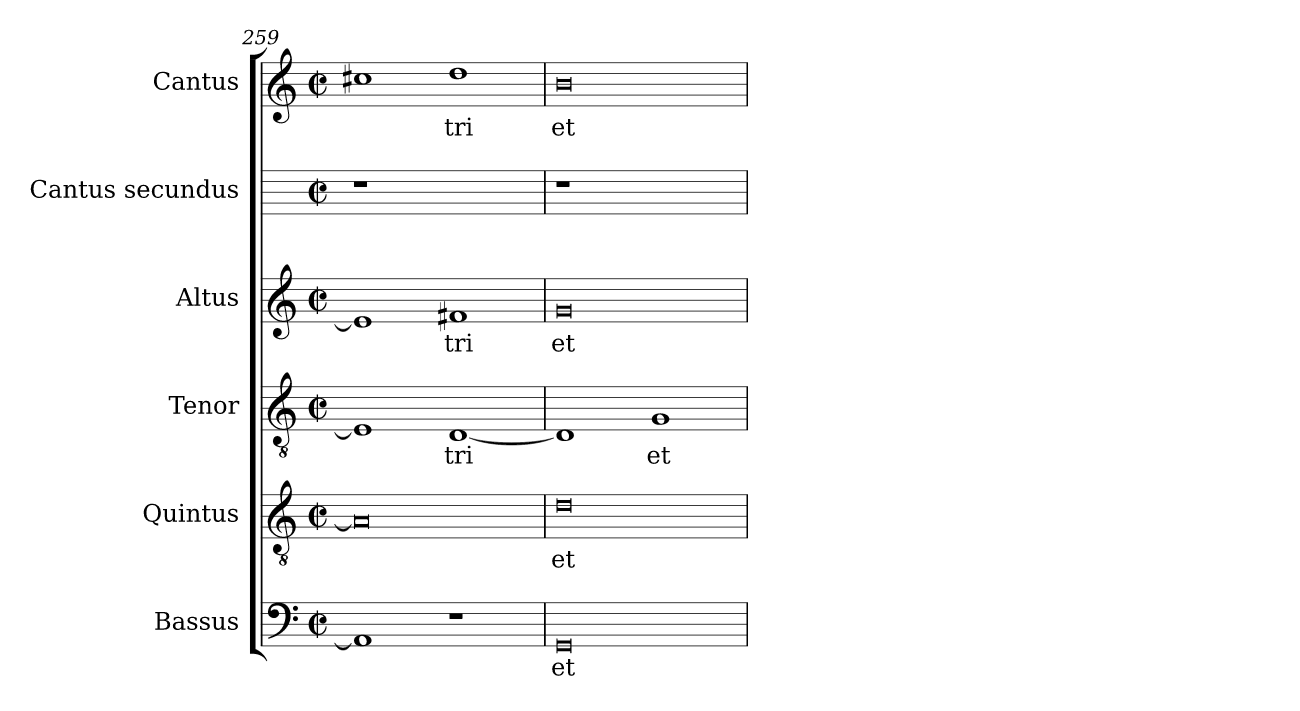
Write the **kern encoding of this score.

**kern	**text	**kern	**text	**kern	**text	**kern	**text	**kern	**kern	**text
*part6	*part6	*part5	*part5	*part4	*part4	*part3	*part3	*part2	*part1	*part1
*staff6	*staff6	*staff5	*staff5	*staff4	*staff4	*staff3	*staff3	*staff2	*staff1	*staff1
*I"Bassus	*	*I"Quintus	*	*I"Tenor	*	*I"Altus	*	*I"Cantus  secundus	*I"Cantus	*
*I'B	*	*I'Q	*	*I'T	*	*I'A	*	*	*I'C	*
*clefF4	*	*clefGv2	*	*clefGv2	*	*clefG2	*	*	*clefG2	*
*k[]	*	*k[]	*	*k[]	*	*k[]	*	*k[]	*k[]	*
*C:	*	*C:	*	*C:	*	*C:	*	*C:	*C:	*
*M2/2	*	*M2/2	*	*M2/2	*	*M2/2	*	*M2/2	*M2/2	*
*met(c|)	*	*met(c|)	*	*met(c|)	*	*met(c|)	*	*met(c|)	*met(c|)	*
=259	=259	=259	=259	=259	=259	=259	=259	=259	=259	=259
!	!LO:LY:b:cj	!	!LO:LY:b:cj	!	!LO:LY:b:cj	!	!LO:LY:b:cj	!	!	!LO:LY:b:cj
1AA]	.	0A]	.	1E]	--	1e]	--	1r	1cc#	.
!	!	!	!	!	!LO:LY:b:cj	!	!LO:LY:b:cj	!	!	!LO:LY:b:cj
1r	.	.	.	[<1D	-tri	1f#X	-tri	1ryy	1dd	tri
=260	=260	=260	=260	=260	=260	=260	=260	=260	=260	=260
!	!LO:LY:b:cj	!	!LO:LY:b:cj	!	!LO:LY:b:cj	!	!LO:LY:b:cj	!	!	!LO:LY:b:cj
0GG	et	0d	et	1D]	.	0g	et	1r	0b	et
!	!	!	!	!	!LO:LY:b:cj	!	!	!	!	!
.	.	.	.	1G	et	.	.	1ryy	.	.
=	=	=	=	=	=	=	=	=	=	=
*-	*-	*-	*-	*-	*-	*-	*-	*-	*-	*-
